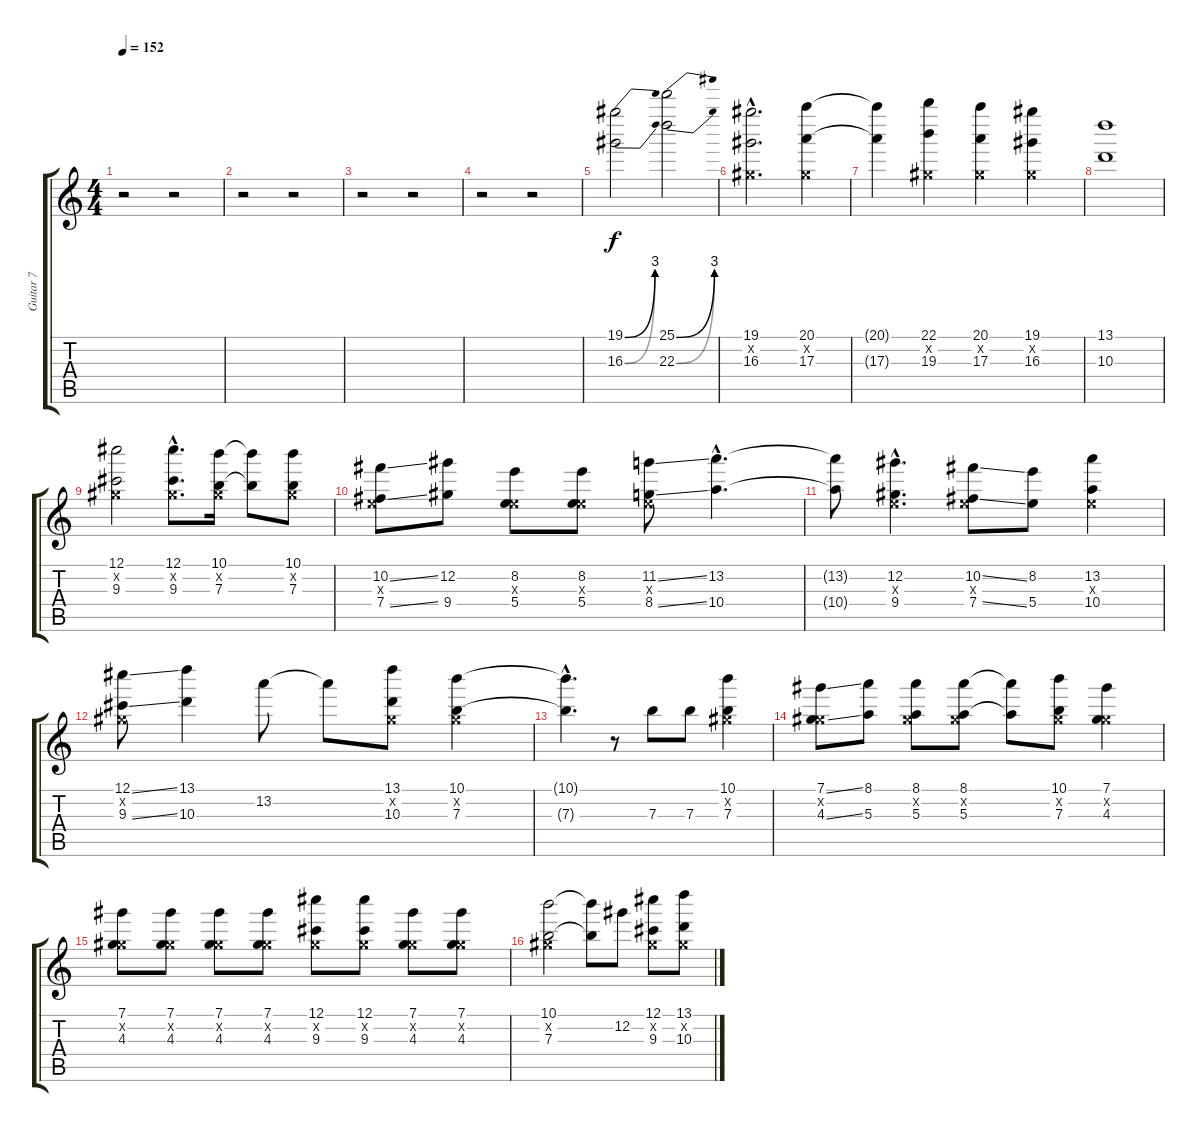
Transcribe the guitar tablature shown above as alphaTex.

\track ("Guitar 7" "Guitar 7") {instrument overdrivenguitar}
\staff {score tabs}
\tuning (Db5 Ab4 E4 B3 Gb3 Db3) {hide}
\ts (4 4)
\tempo 152
\clef g2
\ks c
r.2{dy f} r.2 |
r.2 r.2 |
r.2 r.2 |
r.2 r.2 |
(19.1{be (bend 0 0 60 12)} 16.3{be (bend 0 0 60 12)}).2 (25.1{be (bend 0 0 60 12)} 22.3{be (bend 0 0 60 12)}).2 |
(19.1{hac} 0.2{hac x} 16.3{hac}).2{d} (20.1 0.2{x} 17.3).4 |
(20.1{t} 17.3{t}).4 (22.1 0.2{x} 19.3).4 (20.1 0.2{x} 17.3).4 (19.1 0.2{x} 16.3).4 |
(13.1 10.3).1 |
(12.1 0.2{x} 9.3).2 (12.1{hac} 0.2{hac x} 9.3{hac}).8{d} (10.1 0.2{x} 7.3).16 (10.1{t} 7.3{t}).8 (10.1 0.2{x} 7.3).8 |
(10.2{ss} 0.3{x} 7.4{ss}).8 (12.2 9.4).8 (8.2 0.3{x} 5.4).8 (8.2 0.3{x} 5.4).8 (11.2{ss} 0.3{x} 8.4{ss}).8 (13.2{hac} 10.4{hac}).4{d} |
(13.2{t} 10.4{t}).8 (12.2{hac} 0.3{hac x} 9.4{hac}).4{d} (10.2{ss} 0.3{x} 7.4{ss}).8 (8.2 5.4).8 (13.2 0.3{x} 10.4).4 |
(12.1{ss} 0.2{x} 9.3{ss}).8 (13.1 10.3).4 13.2.8 13.2{t}.8 (13.1 0.2{x} 10.3).8 (10.1 0.2{x} 7.3).4 |
(10.1{hac t} 7.3{hac t}).4{d} r.8 7.3.8 7.3.8 (10.1 0.2{x} 7.3).4 |
(7.1{ss} 0.2{x} 4.3{ss}).8 (8.1 5.3).8 (8.1 0.2{x} 5.3).8 (8.1 0.2{x} 5.3).8 (8.1{t} 5.3{t}).8 (10.1 0.2{x} 7.3).8 (7.1 0.2{x} 4.3).4 |
(7.1 0.2{x} 4.3).8 (7.1 0.2{x} 4.3).8 (7.1 0.2{x} 4.3).8 (7.1 0.2{x} 4.3).8 (12.1 0.2{x} 9.3).8 (12.1 0.2{x} 9.3).8 (7.1 0.2{x} 4.3).8 (7.1 0.2{x} 4.3).8 |
(10.1 0.2{x} 7.3).2 (10.1{t} 7.3{t}).8 12.2.8 (12.1 0.2{x} 9.3).8 (13.1 0.2{x} 10.3).8
